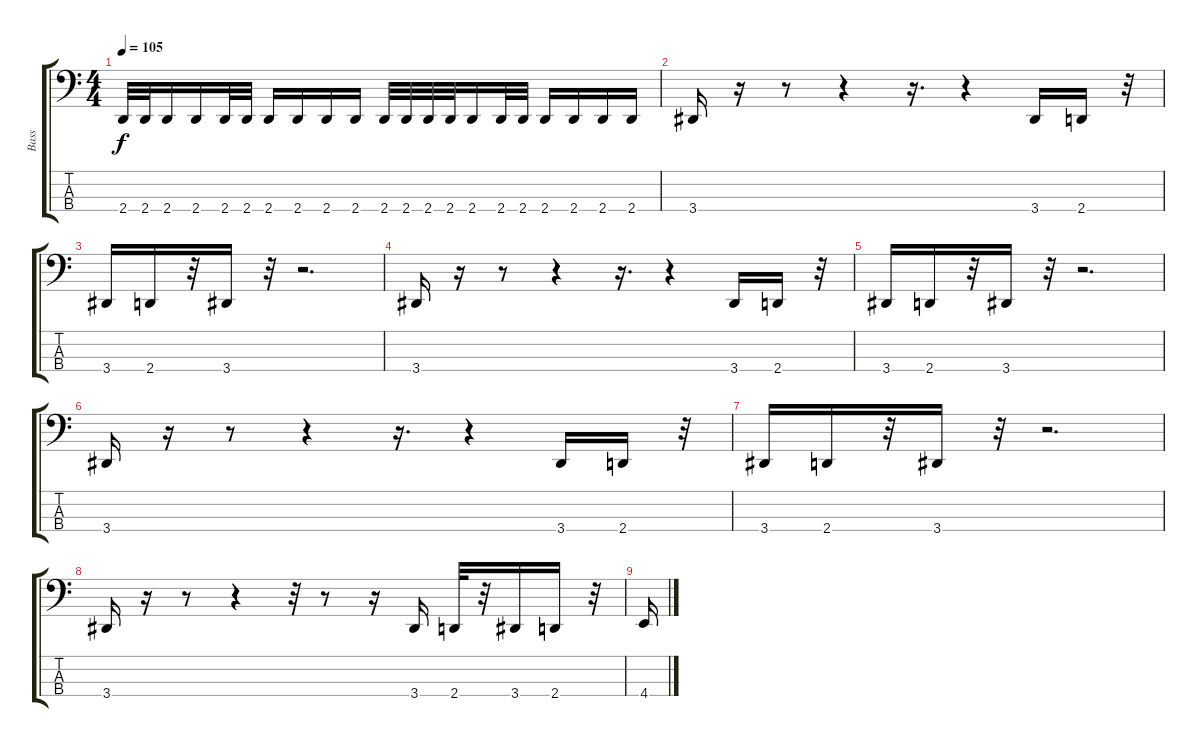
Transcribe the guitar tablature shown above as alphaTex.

\track ("Bass" "Bass") {instrument slapbass1}
\staff {score tabs}
\tuning (F2 C2 G1 C1) {hide}
\ts (4 4)
\tempo 105
\clef f4
\ks c
2.4.32{dy f} 2.4.32 2.4.16 2.4.16 2.4.32 2.4.32 2.4.16 2.4.16 2.4.16 2.4.16 2.4.32 2.4.32 2.4.32 2.4.32 2.4.16 2.4.32 2.4.32 2.4.16 2.4.16 2.4.16 2.4.16 |
3.4.16 r.16 r.8 r.4 r.16{d} r.4 3.4.16 2.4.16 r.32 |
3.4.16 2.4.16 r.32 3.4.16 r.32 r.2{d} |
3.4.16 r.16 r.8 r.4 r.16{d} r.4 3.4.16 2.4.16 r.32 |
3.4.16 2.4.16 r.32 3.4.16 r.32 r.2{d} |
3.4.16 r.16 r.8 r.4 r.16{d} r.4 3.4.16 2.4.16 r.32 |
3.4.16 2.4.16 r.32 3.4.16 r.32 r.2{d} |
3.4.16 r.16 r.8 r.4 r.32 r.8 r.16 3.4.16 2.4.32 r.32 3.4.16 2.4.16 r.32 |
4.4.16
